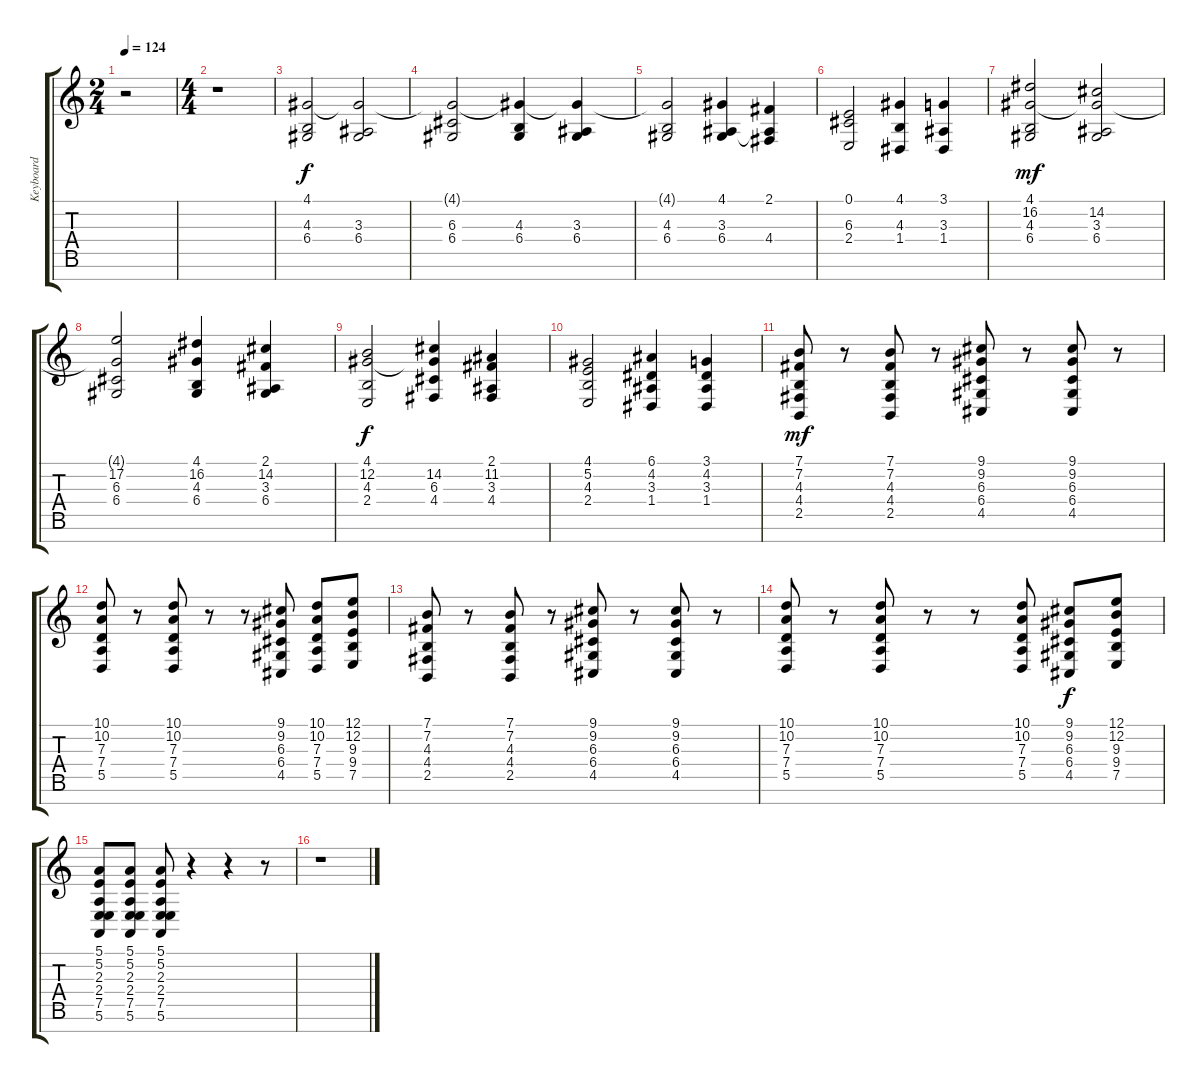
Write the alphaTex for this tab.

\track ("Keyboard" "Keyboard") {instrument choiraahs}
\staff {score tabs}
\tuning (E4 B3 G3 D3 A2 E2 B1) {hide}
\ts (2 4)
\tempo 124
\clef g2
\ks c
r.2{dy f instrument choiraahs} |
\ts (4 4)
r.1 |
(4.1 4.3 6.4).2 (4.1{t} 3.3 6.4).2 |
(4.1{t} 6.3 6.4).2 (4.1{t} 4.3 6.4).4 (4.1{t} 3.3 6.4).4 |
(4.1{t} 4.3 6.4).2 (4.1 3.3 6.4).4 (2.1 3.3{t} 4.4).4 |
(0.1 6.3 2.4).2 (4.1 4.3 1.4).4 (3.1 3.3 1.4).4 |
(4.1 16.2 4.3 6.4).2{dy mf} (4.1{t} 14.2 3.3 6.4).2 |
(4.1{t} 17.2 6.3 6.4).2 (4.1 16.2 4.3 6.4).4 (2.1 14.2 3.3 6.4).4 |
(4.1 12.2 4.3 2.4).2{dy f} (4.1{t} 14.2 6.3 4.4).4 (2.1 11.2 3.3 4.4).4 |
(4.1 5.2 4.3 2.4).2 (6.1 4.2 3.3 1.4).4 (3.1 4.2 3.3 1.4).4 |
(7.1 7.2 4.3 4.4 2.5).8{dy mf} r.8 (7.1 7.2 4.3 4.4 2.5).8 r.8 (9.1 9.2 6.3 6.4 4.5).8 r.8 (9.1 9.2 6.3 6.4 4.5).8 r.8 |
(10.1 10.2 7.3 7.4 5.5).8 r.8 (10.1 10.2 7.3 7.4 5.5).8 r.8 r.8 (9.1 9.2 6.3 6.4 4.5).8 (10.1 10.2 7.3 7.4 5.5).8 (12.1 12.2 9.3 9.4 7.5).8 |
(7.1 7.2 4.3 4.4 2.5).8 r.8 (7.1 7.2 4.3 4.4 2.5).8 r.8 (9.1 9.2 6.3 6.4 4.5).8 r.8 (9.1 9.2 6.3 6.4 4.5).8 r.8 |
(10.1 10.2 7.3 7.4 5.5).8 r.8 (10.1 10.2 7.3 7.4 5.5).8 r.8 r.8 (10.1 10.2 7.3 7.4 5.5).8 (9.1 9.2 6.3 6.4 4.5).8{dy f} (12.1 12.2 9.3 9.4 7.5).8 |
(5.1 5.2 2.3 2.4 7.5 5.6).8 (5.1 5.2 2.3 2.4 7.5 5.6).8 (5.1 5.2 2.3 2.4 7.5 5.6).8 r.4 r.4 r.8 |
r.1
